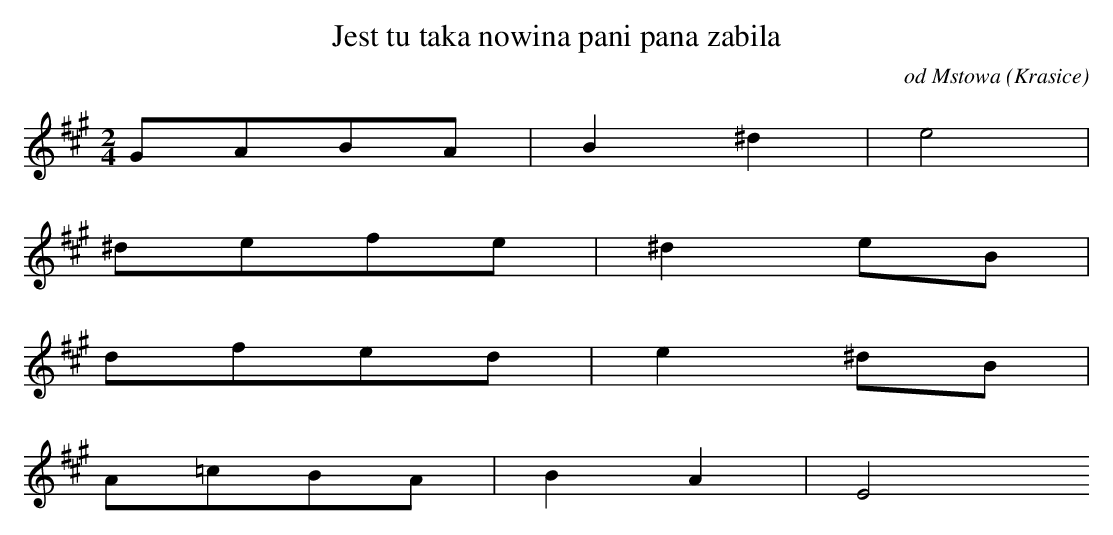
X:1
T: Jest tu taka nowina pani pana zabila
O: od Mstowa (Krasice)
M: 2/4
L: 1/8
K: A
GABA | B2^d2 | e4 |
^defe | ^d2eB |
dfed | e2^dB |
A=cBA | B2A2 | E4
